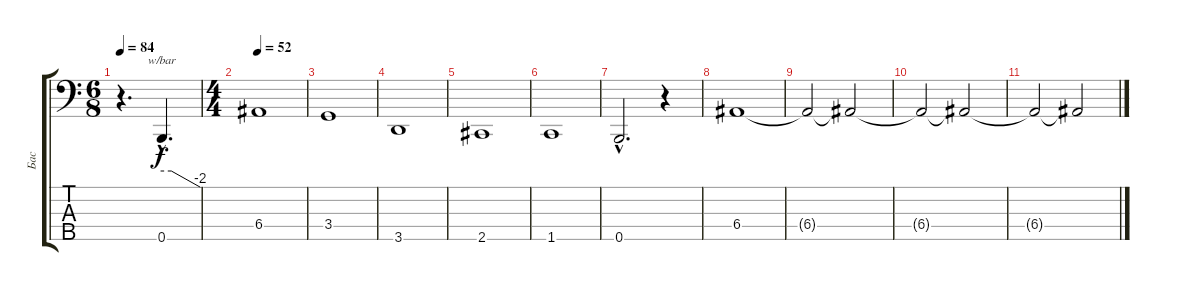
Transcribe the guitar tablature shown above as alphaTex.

\track ("Бас" "Бас") {instrument electricbassfinger}
\staff {score tabs}
\tuning (G2 D2 A1 E1 B0) {hide}
\ts (6 8)
\tempo 84
\clef f4
\ks c
r.4{d dy f} 0.5{hac}.4{d tbe (custom default 0 0 15 0 60 -8)} |
\ts (4 4)
\tempo 52
6.4.1{instrument fretlessbass} |
3.4.1 |
3.5.1 |
2.5.1 |
1.5.1 |
0.5{hac}.2{d} r.4 |
6.4.1 |
6.4{t}.2{volume 11} 6.4{t}.2{volume 10} |
6.4{t}.2{volume 8} 6.4{t}.2{volume 5} |
6.4{t}.2{volume 2} 6.4{t}.2{volume 0}
